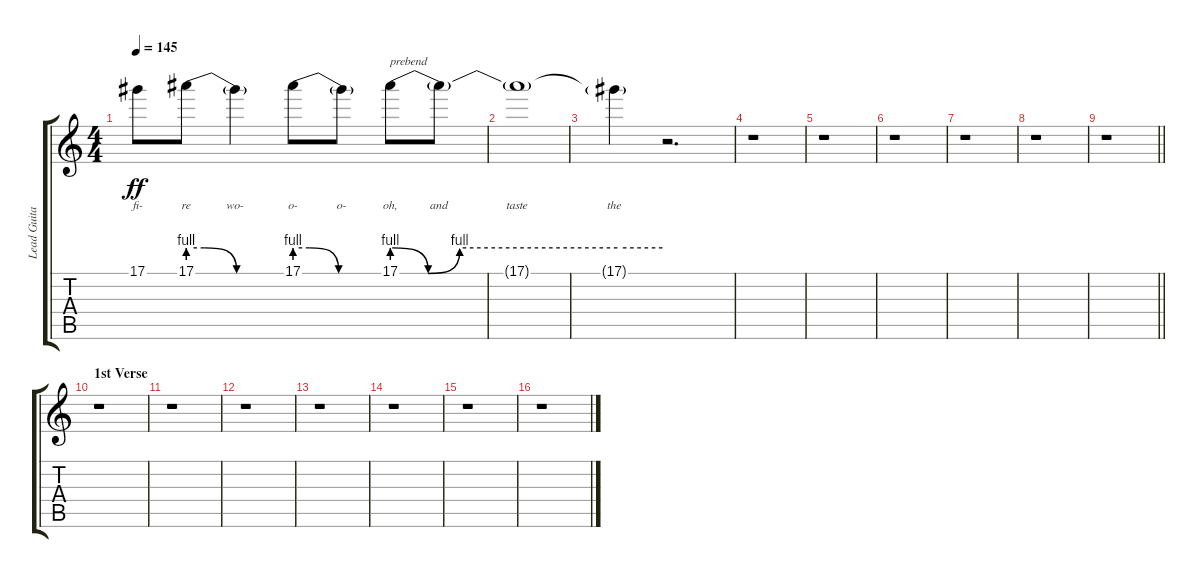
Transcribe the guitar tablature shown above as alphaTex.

\track ("Lead Guitar (Slash)" "Lead Guita") {instrument overdrivenguitar}
\staff {score tabs}
\tuning (Eb4 Bb3 Gb3 Db3 Ab2 Eb2) {hide}
\ts (4 4)
\tempo 145
\clef g2
\ks c
17.1{t}.8{lyrics (0 "fi-") lyrics (1 "") lyrics (2 "") lyrics (3 "") lyrics (4 "") dy ff} 17.1{be (custom 0 4 10 4 30 0 40 0 60 0)}.8{lyrics (0 "re") lyrics (1 "") lyrics (2 "") lyrics (3 "") lyrics (4 "")} 17.1{t}.4{lyrics (0 "wo-") lyrics (1 "") lyrics (2 "") lyrics (3 "") lyrics (4 "")} 17.1{be (custom 0 4 10 4 30 0 40 0 60 0)}.8{lyrics (0 "o-") lyrics (1 "") lyrics (2 "") lyrics (3 "") lyrics (4 "")} 17.1{t}.8{lyrics (0 "o-") lyrics (1 "") lyrics (2 "") lyrics (3 "") lyrics (4 "")} 17.1{be (custom 0 4 8 0 15 4 50 4 60 4)}.8{txt "prebend" lyrics (0 "oh,") lyrics (1 "") lyrics (2 "") lyrics (3 "") lyrics (4 "")} 17.1{t}.8{lyrics (0 "and") lyrics (1 "") lyrics (2 "") lyrics (3 "") lyrics (4 "")} |
17.1{t}.1{lyrics (0 "taste") lyrics (1 "") lyrics (2 "") lyrics (3 "") lyrics (4 "")} |
17.1{t}.4{lyrics (0 "the") lyrics (1 "") lyrics (2 "") lyrics (3 "") lyrics (4 "")} r.2{d} |
r.1 |
r.1 |
r.1 |
r.1 |
r.1 |
\barLineRight lightlight
r.1 |
\section ("" "1st Verse")
r.1 |
r.1 |
r.1 |
r.1 |
r.1 |
r.1 |
r.1
